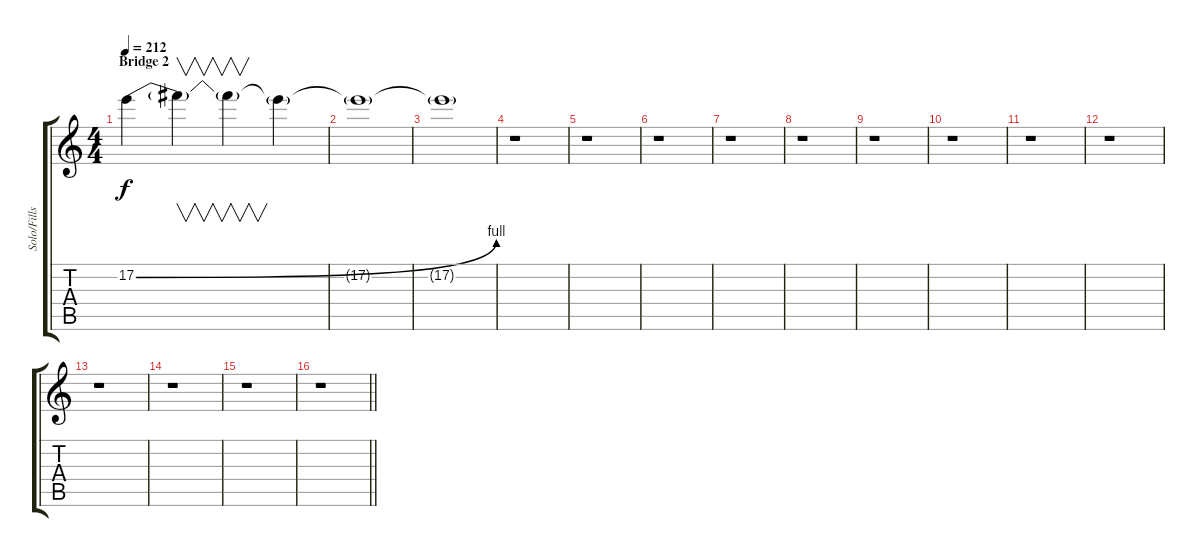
\track ("Solo/Fills" "Solo/Fills") {solo instrument distortionguitar}
\staff {score tabs}
\tuning (E4 B3 G3 D3 A2 D2) {hide}
\ts (4 4)
\section ("" "Bridge 2")
\tempo 212
\clef g2
\ks c
17.2{be (bend 0 0 60 4)}.4{dy f volume 0} 17.2{t}.4{v} 17.2{t}.4{v} 17.2{t}.4 |
17.2{t}.1 |
17.2{t}.1 |
r.1 |
r.1 |
r.1 |
r.1 |
r.1 |
r.1 |
r.1 |
r.1 |
r.1 |
r.1 |
r.1 |
r.1 |
\barLineRight lightlight
r.1
